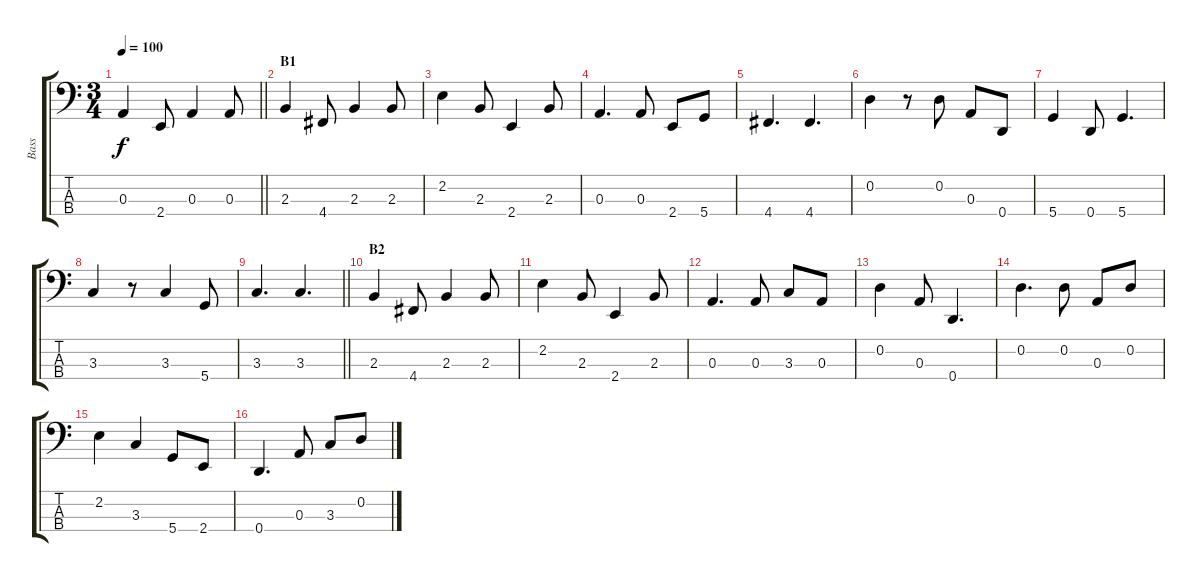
\track ("Bass" "Bass") {instrument electricbassfinger}
\staff {score tabs}
\tuning (G2 D2 A1 D1) {hide}
\ts (3 4)
\tempo 100
\clef f4
\barLineRight lightlight
\ks c
0.3.4{dy f} 2.4.8 0.3.4 0.3.8 |
\section ("" "B1")
2.3.4 4.4.8 2.3.4 2.3.8 |
2.2.4 2.3.8 2.4.4 2.3.8 |
0.3.4{d} 0.3.8 2.4.8 5.4.8 |
4.4.4{d} 4.4.4{d} |
0.2.4 r.8 0.2.8 0.3.8 0.4.8 |
5.4.4 0.4.8 5.4.4{d} |
3.3.4 r.8 3.3.4 5.4.8 |
\barLineRight lightlight
3.3.4{d} 3.3.4{d} |
\section ("" "B2")
2.3.4 4.4.8 2.3.4 2.3.8 |
2.2.4 2.3.8 2.4.4 2.3.8 |
0.3.4{d} 0.3.8 3.3.8 0.3.8 |
0.2.4 0.3.8 0.4.4{d} |
0.2.4{d} 0.2.8 0.3.8 0.2.8 |
2.2.4 3.3.4 5.4.8 2.4.8 |
0.4.4{d} 0.3.8 3.3.8 0.2.8
